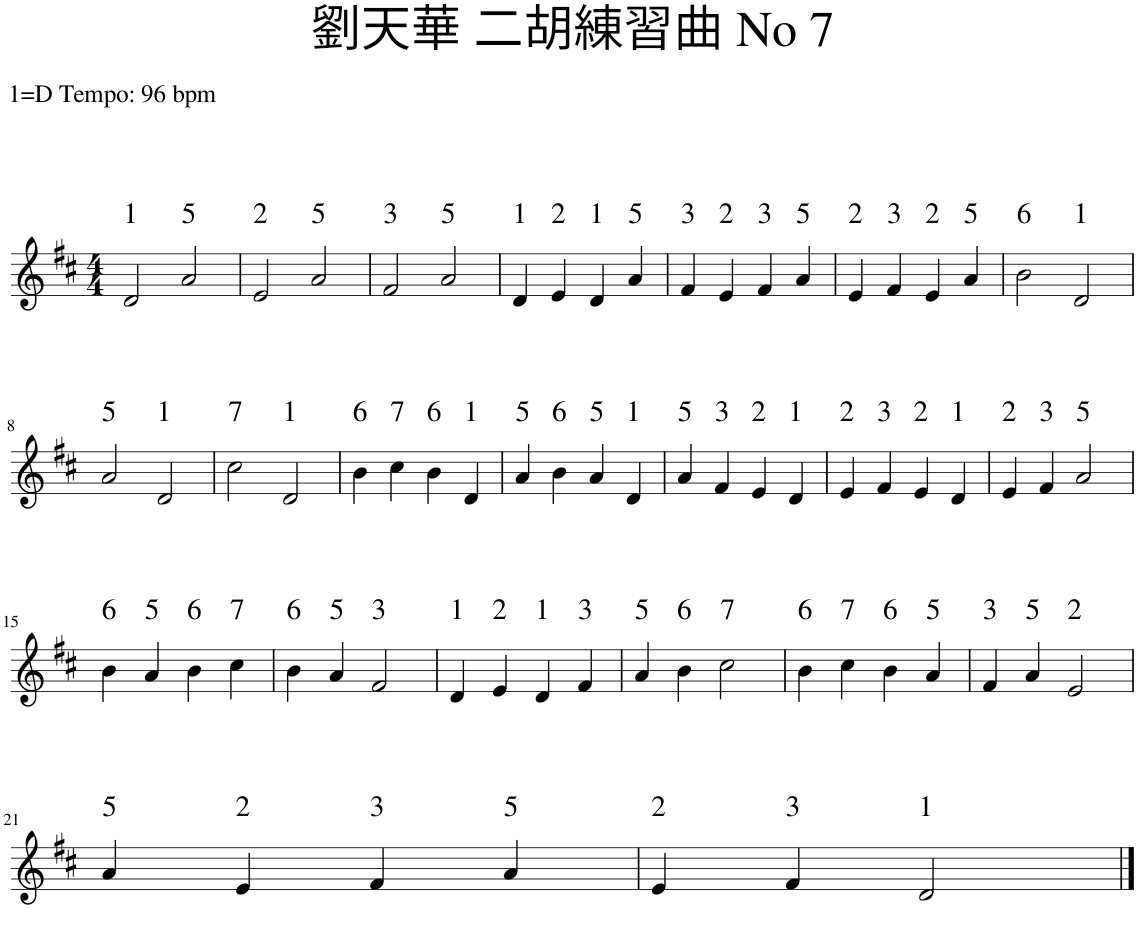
**kern	**text
*part1	*part1
*staff1	*staff1
*I"Piano	*
*I'Pno.	*
*clefG2	*
*k[f#c#]	*
*M4/4	*
=1	=1
!	!LO:LY:a
2d/	1
!	!LO:LY:a
2a/	5
=2	=2
!	!LO:LY:a
2e/	2
!	!LO:LY:a
2a/	5
=3	=3
!	!LO:LY:a
2f#/	3
!	!LO:LY:a
2a/	5
=4	=4
!	!LO:LY:a
4d/	1
!	!LO:LY:a
4e/	2
!	!LO:LY:a
4d/	1
!	!LO:LY:a
4a/	5
=5	=5
!	!LO:LY:a
4f#/	3
!	!LO:LY:a
4e/	2
!	!LO:LY:a
4f#/	3
!	!LO:LY:a
4a/	5
=6	=6
!	!LO:LY:a
4e/	2
!	!LO:LY:a
4f#/	3
!	!LO:LY:a
4e/	2
!	!LO:LY:a
4a/	5
=7	=7
!	!LO:LY:a
2b\	6
!	!LO:LY:a
2d/	1
!!LO:LB:g=z
=8	=8
!	!LO:LY:a
2a/	5
!	!LO:LY:a
2d/	1
=9	=9
!	!LO:LY:a
2cc#\	7
!	!LO:LY:a
2d/	1
=10	=10
!	!LO:LY:a
4b\	6
!	!LO:LY:a
4cc#\	7
!	!LO:LY:a
4b\	6
!	!LO:LY:a
4d/	1
=11	=11
!	!LO:LY:a
4a/	5
!	!LO:LY:a
4b\	6
!	!LO:LY:a
4a/	5
!	!LO:LY:a
4d/	1
=12	=12
!	!LO:LY:a
4a/	5
!	!LO:LY:a
4f#/	3
!	!LO:LY:a
4e/	2
!	!LO:LY:a
4d/	1
=13	=13
!	!LO:LY:a
4e/	2
!	!LO:LY:a
4f#/	3
!	!LO:LY:a
4e/	2
!	!LO:LY:a
4d/	1
=14	=14
!	!LO:LY:a
4e/	2
!	!LO:LY:a
4f#/	3
!	!LO:LY:a
2a/	5
!!LO:LB:g=z
=15	=15
!	!LO:LY:a
4b\	6
!	!LO:LY:a
4a/	5
!	!LO:LY:a
4b\	6
!	!LO:LY:a
4cc#\	7
=16	=16
!	!LO:LY:a
4b\	6
!	!LO:LY:a
4a/	5
!	!LO:LY:a
2f#/	3
=17	=17
!	!LO:LY:a
4d/	1
!	!LO:LY:a
4e/	2
!	!LO:LY:a
4d/	1
!	!LO:LY:a
4f#/	3
=18	=18
!	!LO:LY:a
4a/	5
!	!LO:LY:a
4b\	6
!	!LO:LY:a
2cc#\	7
=19	=19
!	!LO:LY:a
4b\	6
!	!LO:LY:a
4cc#\	7
!	!LO:LY:a
4b\	6
!	!LO:LY:a
4a/	5
=20	=20
!	!LO:LY:a
4f#/	3
!	!LO:LY:a
4a/	5
!	!LO:LY:a
2e/	2
!!LO:LB:g=z
=21	=21
!	!LO:LY:a
4a/	5
!	!LO:LY:a
4e/	2
!	!LO:LY:a
4f#/	3
!	!LO:LY:a
4a/	5
=22	=22
!	!LO:LY:a
4e/	2
!	!LO:LY:a
4f#/	3
!	!LO:LY:a
2d/	1
==	==
*-	*-
